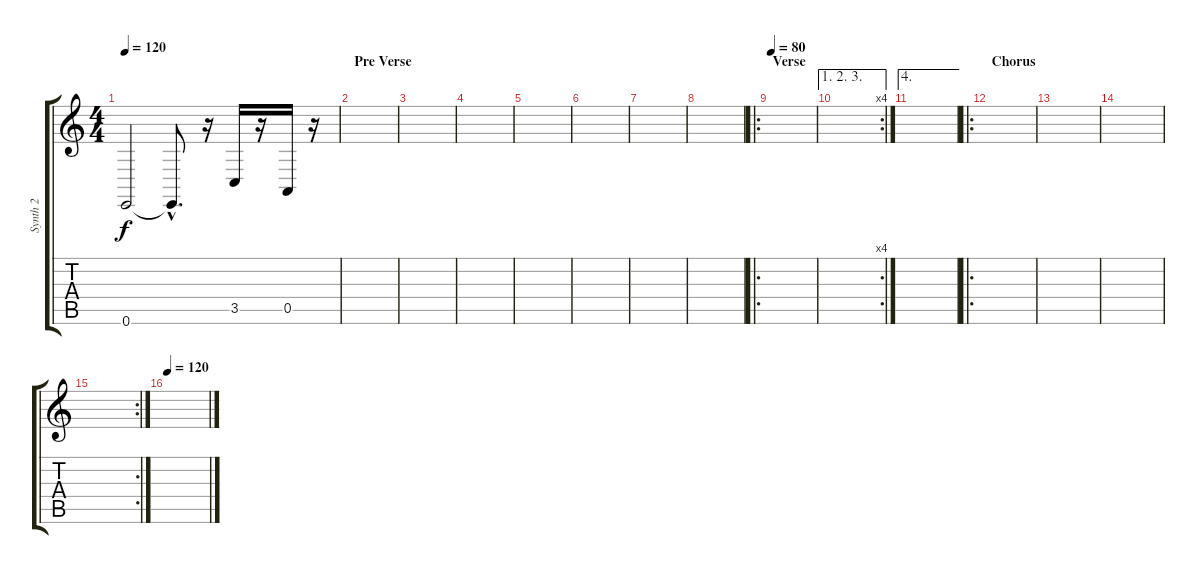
\track ("Synth 2" "Synth 2") {instrument fx7echoes}
\staff {score tabs}
\tuning (E4 B3 G3 D3 A2 E2) {hide}
\ts (4 4)
\tempo 120
\clef g2
\ks c
0.6.2{dy f} 0.6{hac t}.8{d} r.16 3.5.16 r.16 0.5.16 r.16 |
\section ("" "Pre Verse")
|
|
|
|
|
|
|
\ro
\section ("" "Verse")
\tempo 80
|
\ae (1 2 3)
\rc 4
|
\ae 4
|
\ro
\section ("" "Chorus")
|
|
|
\rc 2
|
\tempo 120
